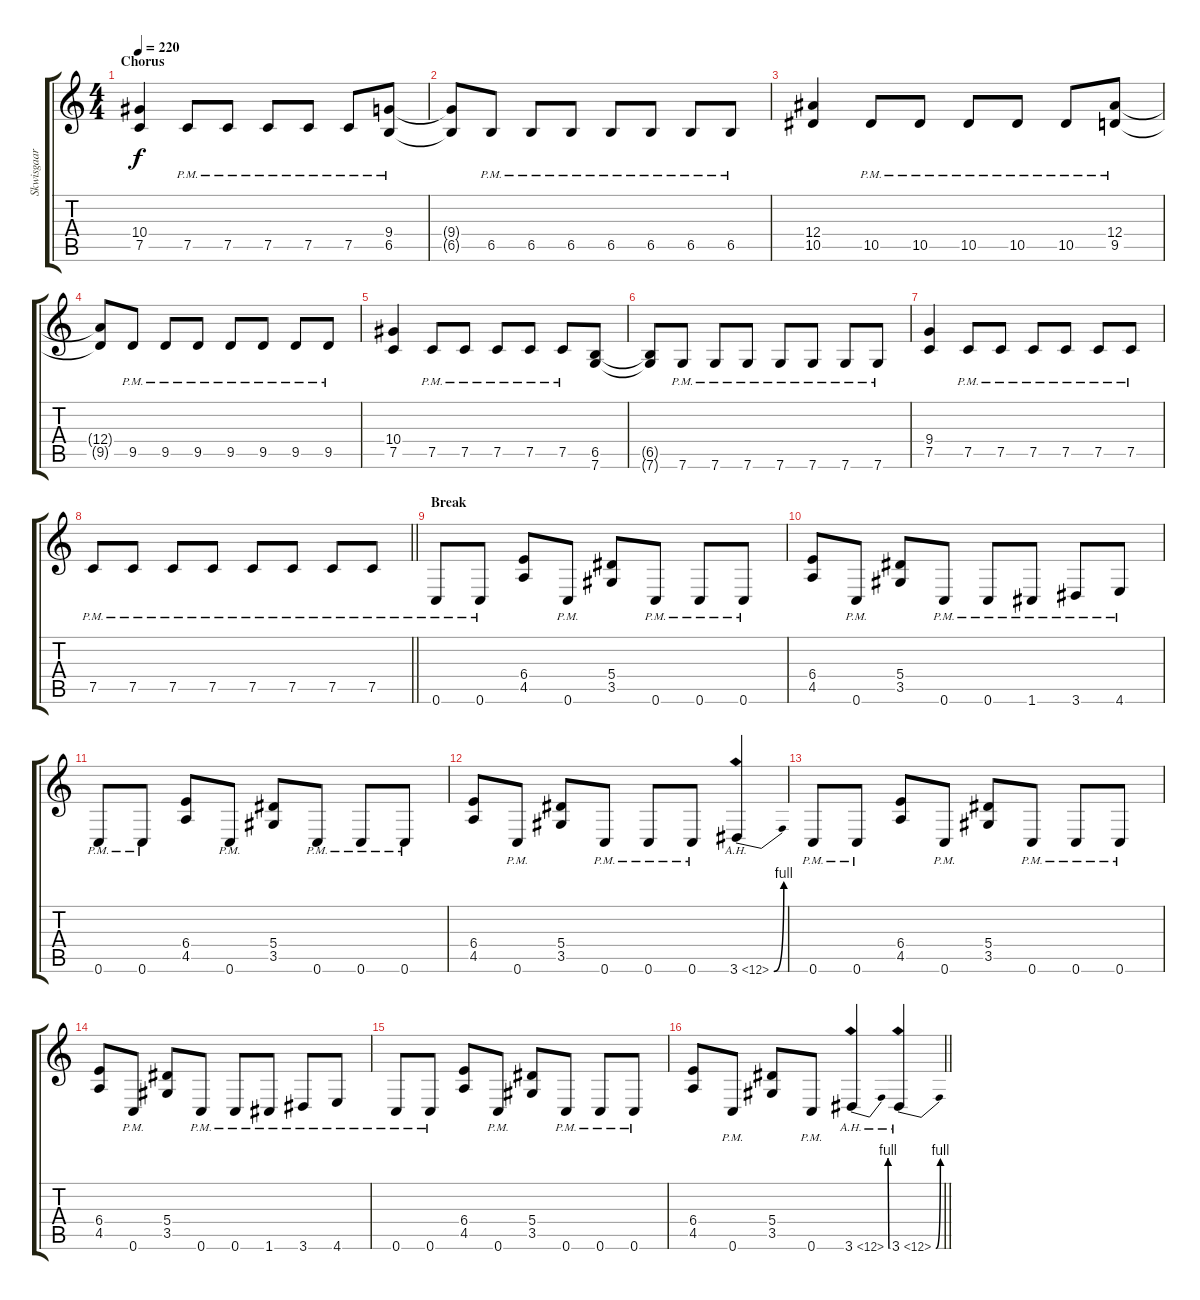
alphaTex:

\track ("Skwisgaar Skwigelf (Lead Guitar)" "Skwisgaar ") {instrument distortionguitar}
\staff {score tabs}
\tuning (C4 G3 Eb3 Bb2 F2 C2) {hide}
\ts (4 4)
\section ("" "Chorus")
\tempo 220
\clef g2
\ks c
(10.4 7.5).4{dy f} 7.5{pm}.8 7.5{pm}.8 7.5{pm}.8 7.5{pm}.8 7.5{pm}.8 (9.4 6.5{pm}).8 |
(9.4{t} 6.5{t}).8 6.5{pm}.8 6.5{pm}.8 6.5{pm}.8 6.5{pm}.8 6.5{pm}.8 6.5{pm}.8 6.5{pm}.8 |
(12.4 10.5).4 10.5{pm}.8 10.5{pm}.8 10.5{pm}.8 10.5{pm}.8 10.5{pm}.8 (12.4 9.5{pm}).8 |
(12.4{t} 9.5{t}).8 9.5{pm}.8 9.5{pm}.8 9.5{pm}.8 9.5{pm}.8 9.5{pm}.8 9.5{pm}.8 9.5{pm}.8 |
(10.4 7.5).4 7.5{pm}.8 7.5{pm}.8 7.5{pm}.8 7.5{pm}.8 7.5{pm}.8 (6.5 7.6).8 |
(6.5{t} 7.6{t}).8 7.6{pm}.8 7.6{pm}.8 7.6{pm}.8 7.6{pm}.8 7.6{pm}.8 7.6{pm}.8 7.6{pm}.8 |
(9.4 7.5).4 7.5{pm}.8 7.5{pm}.8 7.5{pm}.8 7.5{pm}.8 7.5{pm}.8 7.5{pm}.8 |
\barLineRight lightlight
7.5{pm}.8 7.5{pm}.8 7.5{pm}.8 7.5{pm}.8 7.5{pm}.8 7.5{pm}.8 7.5{pm}.8 7.5{pm}.8 |
\section ("" "Break")
0.6{pm}.8 0.6{pm}.8 (6.4 4.5).8 0.6{pm}.8 (5.4 3.5).8 0.6{pm}.8 0.6{pm}.8 0.6{pm}.8 |
(6.4 4.5).8 0.6{pm}.8 (5.4 3.5).8 0.6{pm}.8 0.6{pm}.8 1.6{pm}.8 3.6{pm}.8 4.6{pm}.8 |
0.6{pm}.8 0.6{pm}.8 (6.4 4.5).8 0.6{pm}.8 (5.4 3.5).8 0.6{pm}.8 0.6{pm}.8 0.6{pm}.8 |
(6.4 4.5).8 0.6{pm}.8 (5.4 3.5).8 0.6{pm}.8 0.6{pm}.8 0.6{pm}.8 3.6{be (bend 0 0 60 4) ah 9}.4 |
0.6{pm}.8 0.6{pm}.8 (6.4 4.5).8 0.6{pm}.8 (5.4 3.5).8 0.6{pm}.8 0.6{pm}.8 0.6{pm}.8 |
(6.4 4.5).8 0.6{pm}.8 (5.4 3.5).8 0.6{pm}.8 0.6{pm}.8 1.6{pm}.8 3.6{pm}.8 4.6{pm}.8 |
0.6{pm}.8 0.6{pm}.8 (6.4 4.5).8 0.6{pm}.8 (5.4 3.5).8 0.6{pm}.8 0.6{pm}.8 0.6{pm}.8 |
\barLineRight lightlight
(6.4 4.5).8 0.6{pm}.8 (5.4 3.5).8 0.6{pm}.8 3.6{be (bend 0 0 60 4) ah 9}.4 3.6{be (bend 0 0 60 4) ah 9}.4
